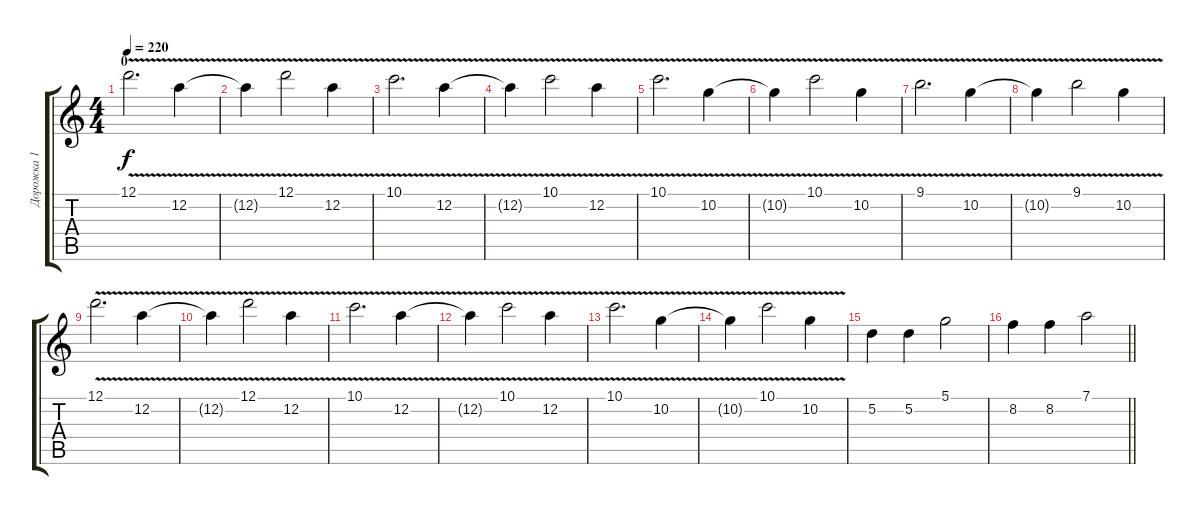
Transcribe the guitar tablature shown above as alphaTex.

\track ("Дорожка 1" "Дорожка 1") {instrument overdrivenguitar}
\staff {score tabs}
\tuning (D4 A3 F3 C3 G2 C2) {hide}
\ts (4 4)
\section ("" "0")
\tempo 220
\clef g2
\ks c
12.1{v}.2{d dy f} 12.2{v}.4 |
12.2{t}.4 12.1{v}.2 12.2{v}.4 |
10.1{v}.2{d} 12.2{v}.4 |
12.2{t}.4 10.1{v}.2 12.2{v}.4 |
10.1{v}.2{d} 10.2{v}.4 |
10.2{t}.4 10.1{v}.2 10.2{v}.4 |
9.1{v}.2{d} 10.2{v}.4 |
10.2{t}.4 9.1{v}.2 10.2{v}.4 |
12.1{v}.2{d} 12.2{v}.4 |
12.2{t}.4 12.1{v}.2 12.2{v}.4 |
10.1{v}.2{d} 12.2{v}.4 |
12.2{t}.4 10.1{v}.2 12.2{v}.4 |
10.1{v}.2{d} 10.2{v}.4 |
10.2{t}.4 10.1{v}.2 10.2{v}.4 |
5.2.4 5.2.4 5.1.2 |
\barLineRight lightlight
8.2.4 8.2.4 7.1.2
